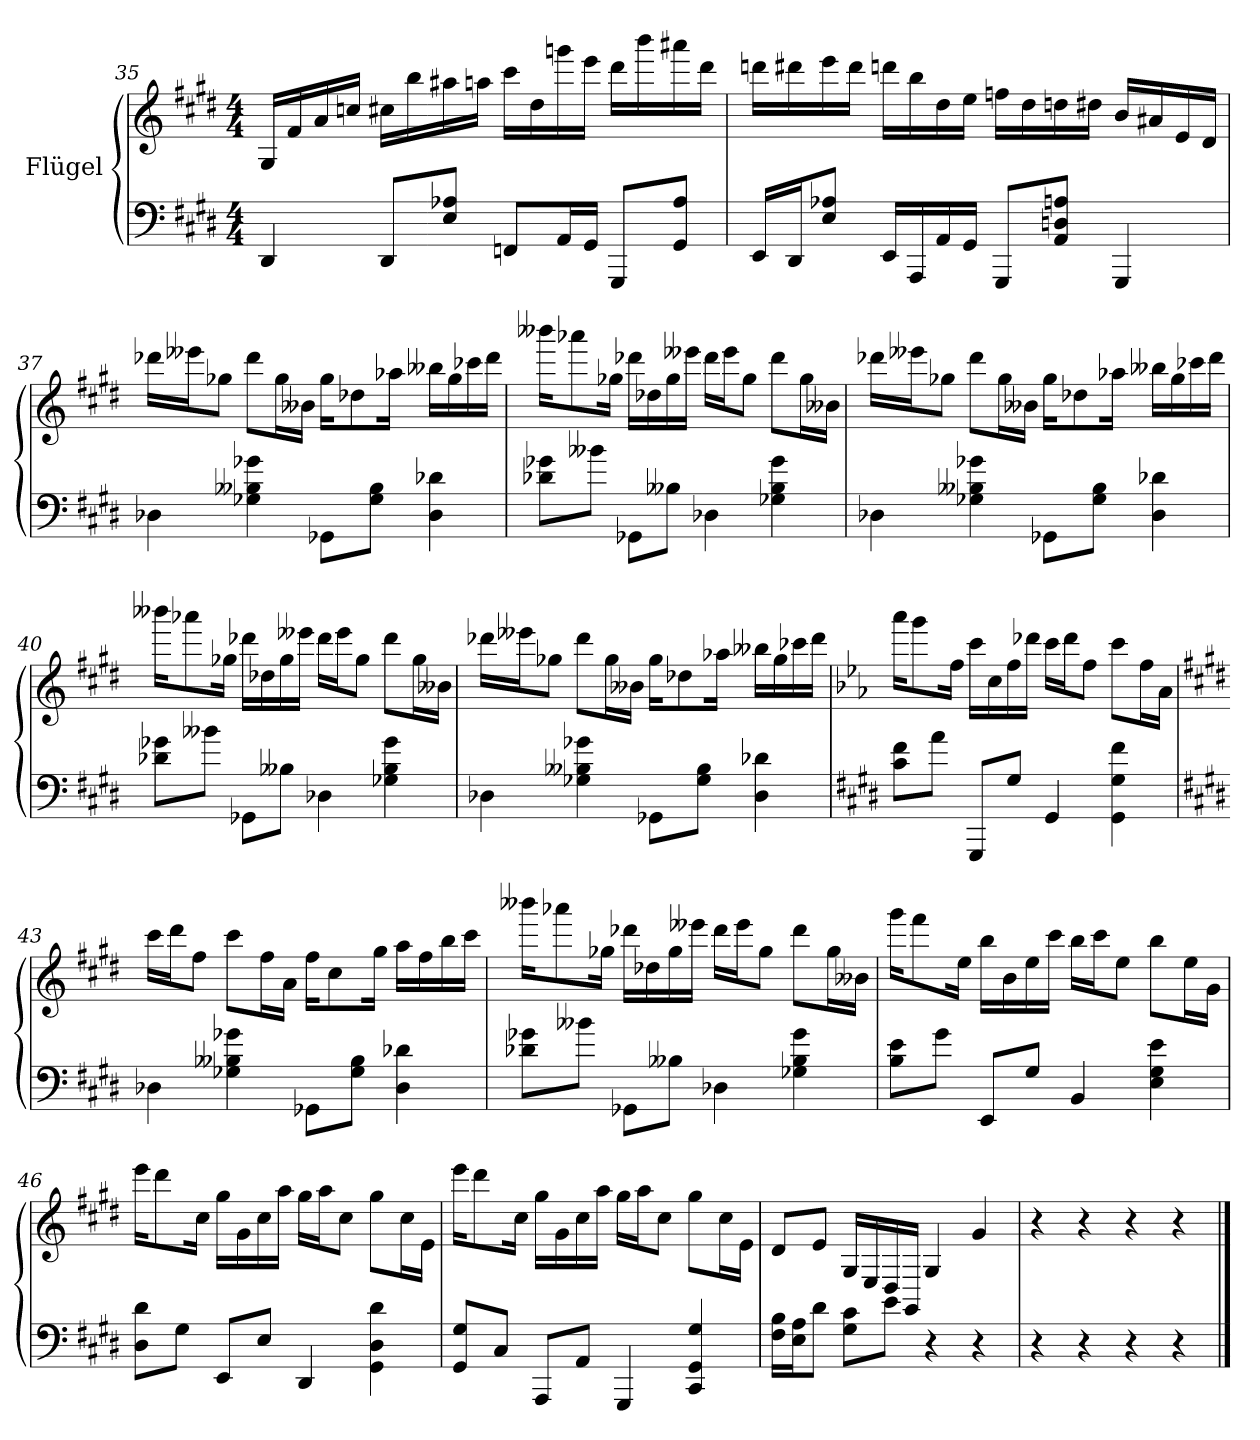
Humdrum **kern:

**kern	**kern
*part1	*part1
*staff2	*staff1
*I"Flügel	*
*clefF4	*clefG2
*k[f#c#g#d#]	*k[f#c#g#d#]
*M4/4	*M4/4
=35	=35
4DD#	16G#LL
.	16f#
.	16a
.	16ccnJJ
8DD#L	16cc#XLL
.	16bb
8A-X 8EJ	16aa#X
.	16aanJJ
8FFnL	16ccc#LL
.	16dd#
16AAL	16gggn
16GG#JJ	16eeeJJ
8GGG#L	16ddd#LL
.	16bbb
8A- 8GG#J	16aaa#X
.	16ddd#JJ
=36	=36
16EELL	16dddnLL
16DD#J	16ddd#X
8A-X 8EJ	16eee
.	16ddd#JJ
16EELL	16dddnLL
16AAA	16bb
16AA	16dd#
16GG#JJ	16eeJJ
8GGG#L	16ffnLL
.	16dd#
8AA 8An 8DnJ	16ddn
.	16dd#XJJ
4GGG#	16bLL
.	16a#X
.	16e
.	16d#JJ
=37	=37
4D-X	16ddd-XLL
.	16eee--XJ
.	8gg-XJ
4G-X 4B--X 4g-X	8ddd-L
.	16gg-L
.	16b--XJJ
8GG-XL	16gg-KL
.	8dd-X
8G- 8B--J	.
.	16aa-XJk
4d-X 4D-	16bb--XLL
.	16gg-
.	16ccc-X
.	16ddd-JJ
=38	=38
8d-X 8g-XL	16bbb--XKL
.	8aaa-X
8b--XJ	.
.	16gg-XJk
8GG-XL	16ddd-XLL
.	16dd-X
8B--XJ	16gg-
.	16eee--XJJ
4D-X	16ddd-LL
.	16eee--J
.	8gg-J
4G-X 4B-- 4g-	8ddd-L
.	16gg-L
.	16b--XJJ
=39	=39
4D-X	16ddd-XLL
.	16eee--XJ
.	8gg-XJ
4G-X 4B--X 4g-X	8ddd-L
.	16gg-L
.	16b--XJJ
8GG-XL	16gg-KL
.	8dd-X
8G- 8B--J	.
.	16aa-XJk
4d-X 4D-	16bb--XLL
.	16gg-
.	16ccc-X
.	16ddd-JJ
=40	=40
8d-X 8g-XL	16bbb--XKL
.	8aaa-X
8b--XJ	.
.	16gg-XJk
8GG-XL	16ddd-XLL
.	16dd-X
8B--XJ	16gg-
.	16eee--XJJ
4D-X	16ddd-LL
.	16eee--J
.	8gg-J
4G-X 4B-- 4g-	8ddd-L
.	16gg-L
.	16b--XJJ
=41	=41
4D-X	16ddd-XLL
.	16eee--XJ
.	8gg-XJ
4G-X 4B--X 4g-X	8ddd-L
.	16gg-L
.	16b--XJJ
8GG-XL	16gg-KL
.	8dd-X
8G- 8B--J	.
.	16aa-XJk
4d-X 4D-	16bb--XLL
.	16gg-
.	16ccc-X
.	16ddd-JJ
=42	=42
*	*k[b-e-a-]
8c# 8f#L	16aaa-KL
.	8ggg
8aJ	.
.	16ffJk
8GGG#L	16cccLL
.	16cc
8G#J	16ff
.	16ddd-XJJ
4GG#	16cccLL
.	16ddd-J
.	8ffJ
4f# 4G# 4GG#	8cccL
.	16ffL
.	16a-JJ
=43	=43
*	*k[f#c#g#d#]
4D-X	16ccc#LL
.	16ddd#J
.	8ff#J
4G-X 4B--X 4g-X	8ccc#L
.	16ff#L
.	16aJJ
8GG-XL	16ff#KL
.	8cc#
8G- 8B--J	.
.	16gg#Jk
4d-X 4D-	16aaLL
.	16ff#
.	16bb
.	16ccc#JJ
=44	=44
8d-X 8g-XL	16bbb--XKL
.	8aaa-X
8b--XJ	.
.	16gg-XJk
8GG-XL	16ddd-XLL
.	16dd-X
8B--XJ	16gg-
.	16eee--XJJ
4D-X	16ddd-LL
.	16eee--J
.	8gg-J
4G-X 4B-- 4g-	8ddd-L
.	16gg-L
.	16b--XJJ
=45	=45
8B 8eL	16ggg#KL
.	8fff#
8g#J	.
.	16eeJk
8EEL	16bbLL
.	16b
8G#J	16ee
.	16ccc#JJ
4BB	16bbLL
.	16ccc#J
.	8eeJ
4E 4G# 4e	8bbL
.	16eeL
.	16g#JJ
=46	=46
8d# 8D#L	16eeeKL
.	8ddd#
8G#J	.
.	16cc#Jk
8EEL	16gg#LL
.	16g#
8EJ	16cc#
.	16aaJJ
4DD#	16gg#LL
.	16aaJ
.	8cc#J
4GG# 4D# 4d#	8gg#L
.	16cc#L
.	16eJJ
=47	=47
8GG# 8G#L	16eeeKL
.	8ddd#
8C#J	.
.	16cc#Jk
8AAAL	16gg#LL
.	16g#
8AAJ	16cc#
.	16aaJJ
4GGG#	16gg#LL
.	16aaJ
.	8cc#J
4CC# 4GG# 4G#	8gg#L
.	16cc#L
.	16eJJ
=48	=48
16F# 16BLL	8d#L
16A 16EJ	.
8d#J	8eJ
8G# 8c#L	16G#LL
.	16E
8eJ	16D#
.	16GG#JJ
4r	4G#
4r	4g#
=49	=49
4r	4r
4r	4r
4r	4r
4r	4r
==	==
*-	*-
